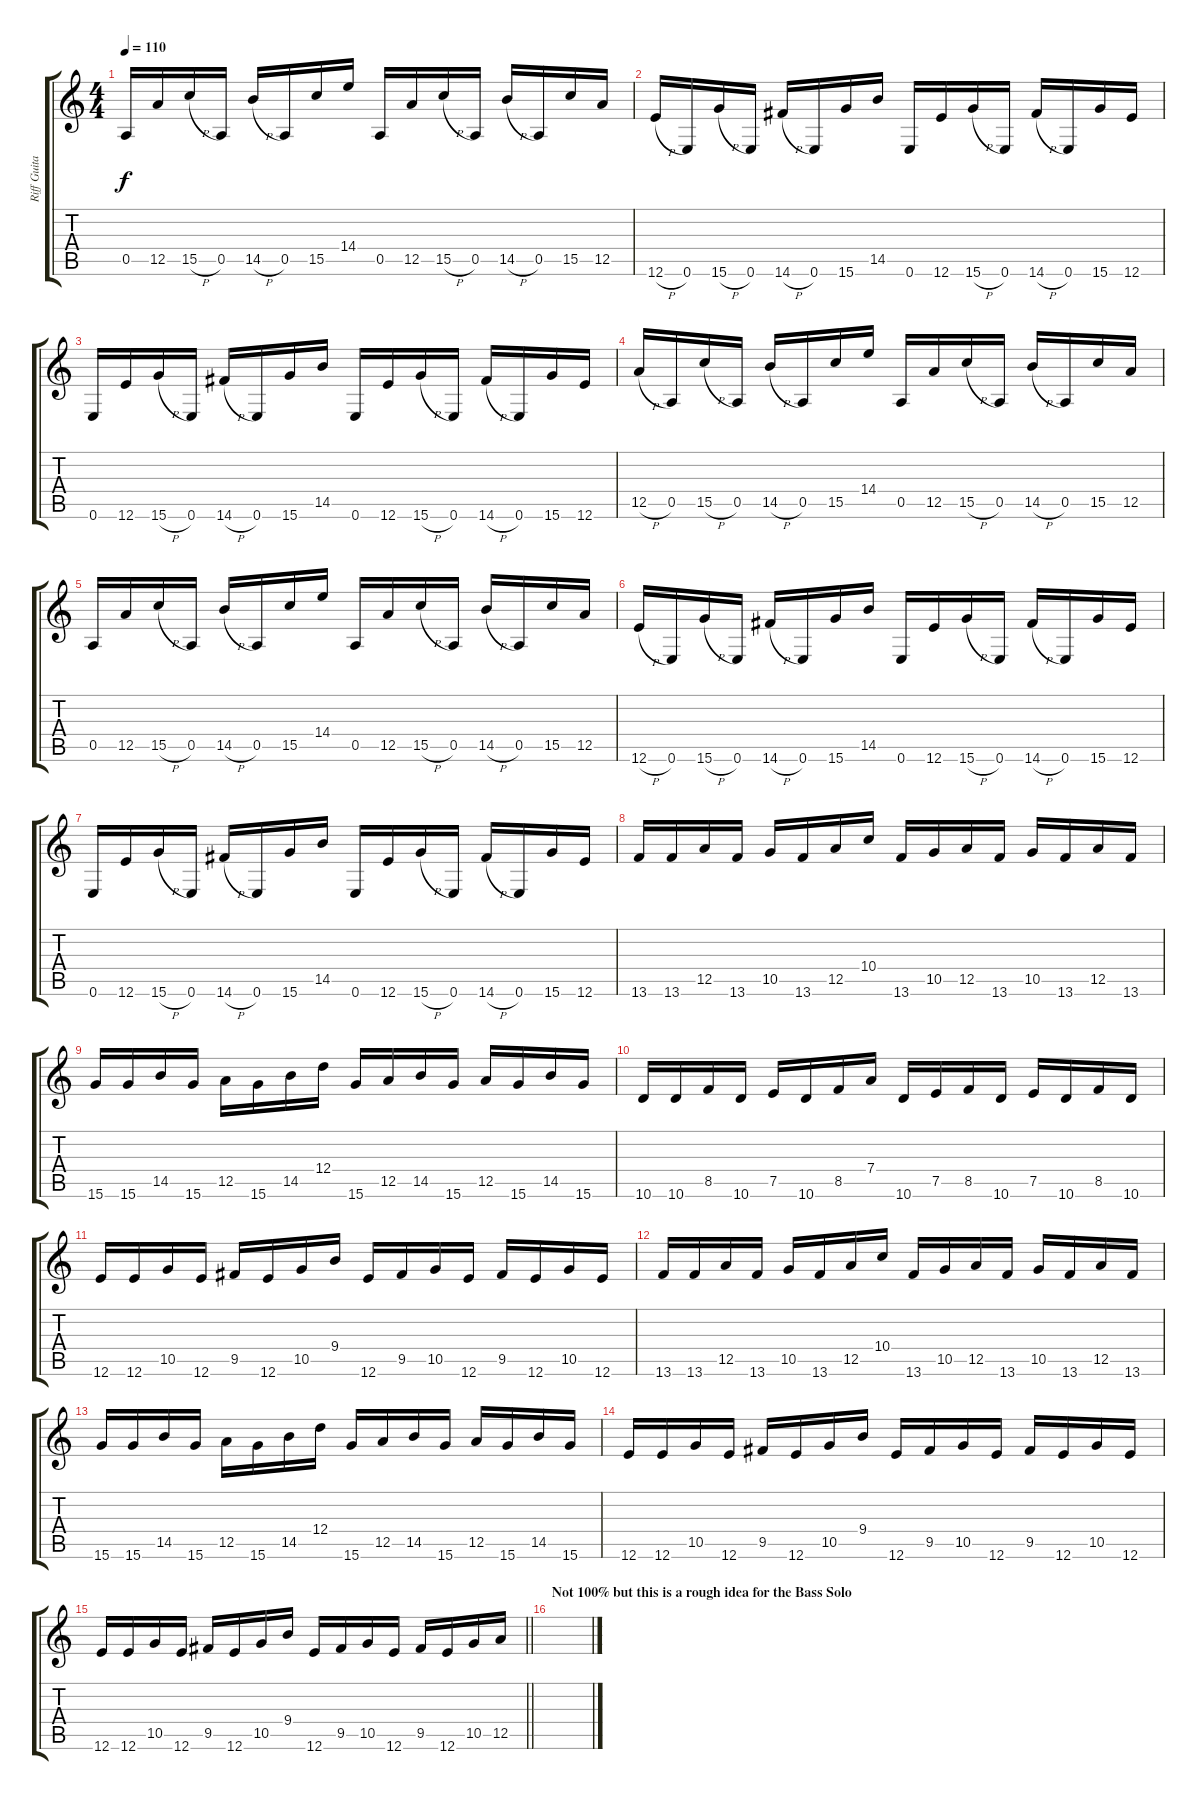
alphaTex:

\track ("Riff Guitar" "Riff Guita") {instrument distortionguitar bank 255}
\staff {score tabs}
\tuning (E4 B3 G3 D3 A2 E2) {hide}
\ts (4 4)
\tempo 110
\clef g2
\ks c
0.5.16{dy f} 12.5.16 15.5{h}.16 0.5.16 14.5{h}.16 0.5.16 15.5.16 14.4.16 0.5.16 12.5.16 15.5{h}.16 0.5.16 14.5{h}.16 0.5.16 15.5.16 12.5.16 |
12.6{h}.16 0.6.16 15.6{h}.16 0.6.16 14.6{h}.16 0.6.16 15.6.16 14.5.16 0.6.16 12.6.16 15.6{h}.16 0.6.16 14.6{h}.16 0.6.16 15.6.16 12.6.16 |
0.6.16 12.6.16 15.6{h}.16 0.6.16 14.6{h}.16 0.6.16 15.6.16 14.5.16 0.6.16 12.6.16 15.6{h}.16 0.6.16 14.6{h}.16 0.6.16 15.6.16 12.6.16 |
12.5{h}.16 0.5.16 15.5{h}.16 0.5.16 14.5{h}.16 0.5.16 15.5.16 14.4.16 0.5.16 12.5.16 15.5{h}.16 0.5.16 14.5{h}.16 0.5.16 15.5.16 12.5.16 |
0.5.16 12.5.16 15.5{h}.16 0.5.16 14.5{h}.16 0.5.16 15.5.16 14.4.16 0.5.16 12.5.16 15.5{h}.16 0.5.16 14.5{h}.16 0.5.16 15.5.16 12.5.16 |
12.6{h}.16 0.6.16 15.6{h}.16 0.6.16 14.6{h}.16 0.6.16 15.6.16 14.5.16 0.6.16 12.6.16 15.6{h}.16 0.6.16 14.6{h}.16 0.6.16 15.6.16 12.6.16 |
0.6.16 12.6.16 15.6{h}.16 0.6.16 14.6{h}.16 0.6.16 15.6.16 14.5.16 0.6.16 12.6.16 15.6{h}.16 0.6.16 14.6{h}.16 0.6.16 15.6.16 12.6.16 |
13.6.16 13.6.16 12.5.16 13.6.16 10.5.16 13.6.16 12.5.16 10.4.16 13.6.16 10.5.16 12.5.16 13.6.16 10.5.16 13.6.16 12.5.16 13.6.16 |
15.6.16 15.6.16 14.5.16 15.6.16 12.5.16 15.6.16 14.5.16 12.4.16 15.6.16 12.5.16 14.5.16 15.6.16 12.5.16 15.6.16 14.5.16 15.6.16 |
10.6.16 10.6.16 8.5.16 10.6.16 7.5.16 10.6.16 8.5.16 7.4.16 10.6.16 7.5.16 8.5.16 10.6.16 7.5.16 10.6.16 8.5.16 10.6.16 |
12.6.16 12.6.16 10.5.16 12.6.16 9.5.16 12.6.16 10.5.16 9.4.16 12.6.16 9.5.16 10.5.16 12.6.16 9.5.16 12.6.16 10.5.16 12.6.16 |
13.6.16 13.6.16 12.5.16 13.6.16 10.5.16 13.6.16 12.5.16 10.4.16 13.6.16 10.5.16 12.5.16 13.6.16 10.5.16 13.6.16 12.5.16 13.6.16 |
15.6.16 15.6.16 14.5.16 15.6.16 12.5.16 15.6.16 14.5.16 12.4.16 15.6.16 12.5.16 14.5.16 15.6.16 12.5.16 15.6.16 14.5.16 15.6.16 |
12.6.16 12.6.16 10.5.16 12.6.16 9.5.16 12.6.16 10.5.16 9.4.16 12.6.16 9.5.16 10.5.16 12.6.16 9.5.16 12.6.16 10.5.16 12.6.16 |
\barLineRight lightlight
12.6.16 12.6.16 10.5.16 12.6.16 9.5.16 12.6.16 10.5.16 9.4.16 12.6.16 9.5.16 10.5.16 12.6.16 9.5.16 12.6.16 10.5.16 12.5.16 |
\section ("" "Not 100% but this is a rough idea for the Bass Solo")
